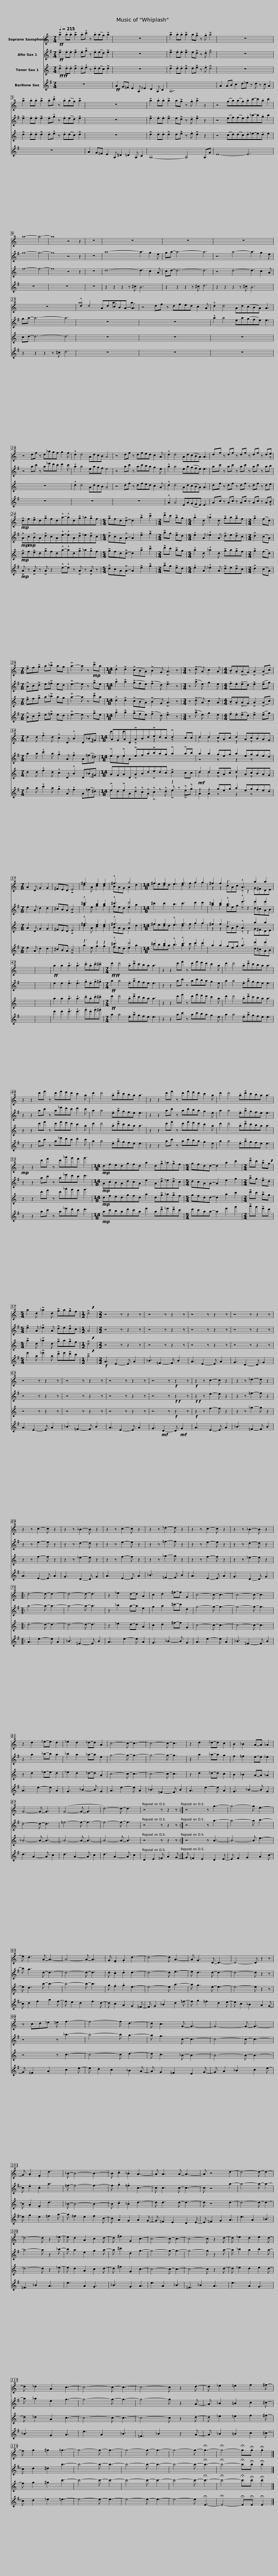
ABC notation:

X:1
%%score ( 1 2 3 ) ( 4 5 ) ( 6 7 ) ( 8 9 10 )
L:1/8
Q:1/4=215
M:7/4
I:linebreak $
K:none
V:1 treble transpose=-2
V:2 treble transpose="-2 "
V:3 treble transpose="-2 "
V:4 treble transpose=-9
V:5 treble transpose="-9 "
V:6 treble transpose=-14
V:7 treble transpose="-14 "
V:8 treble transpose=-21
V:9 treble transpose="-21 "
V:10 treble transpose="-21 "
V:1
[K:C]!ff! !>!a2 .a.a !>!a2 .a!^!c' z .a(ag) !>!a2 | z14 | !>!a2 .a.a !>!a2 a!>!g z .g !>!a4 | z14 | !>!a2 .a.a !>!a2 .a!^!c' z .a(ag) !>!a2 |$ %5
 z14 | !>!a2 .a.a !>!a2 a!>!g z .g !>!a2 z2 | z4 (ga)(ag).ac'-c'.a c'2 | a8- a6- | a8 z4 z2 | %10
 z14 | z14 | z14 |$ z14 | z14 | %15
 !^!d2 d4 AdcBA- A3 | z4 df z dfed c2 A | !^!d2 d4 Ad(cBA) A3 | z4 df z d_agf g2 f | !^!d2 d4 AdcB A4 |$ %20
 z4 df z dfed c2 A | !^!d2 d4 Ad(cBA) A3 | df z df z df z df z de |!mp! !>!df!>!ed!>!gfd!^!a-!^!ad!>!g_a!>!gf |[M:5/4] !>!gfd!>!d- d2 !>!a2 !>!c'2 | %25
[M:2/4] !>!d'c' !>!ag |$[M:5/4] !^!a2 d !^!_a2 d !>!ga!>!gf |[M:2/4] !>!g2 (fd) |[M:7/8] !>!ef!>!g a!>!_b ag | !>!a3- a z!mp! !>!c'a | %30
[M:14/8] !^!d2 !>!d2 (!>!cBA) (!>!B2 G) !>!A3 z |[M:3/4] z (!>!d A) c2 A |[M:4/4] !tenuto!B.A(!>!AG) !>!A2 (!>!Ac) |[M:7/4] d2 d !^!f2 d !^!c2 D !^!B2 D(_B^G) |$[M:14/8] AGAD!>!ABd!>!edc !>!d2 cc | %35
 d2 d2 cAc d2 AcBAG |[M:7/8] A2 D G2 G2 | ^FED E4 | ^f3 e2 e2 | !^!^f3 g4 | %40
[M:14/8] ^f2 f2 e3 f3 g2 g2 |$ ^f2 f2 z3 !^!A3 a2 a2 | x14 | x14 |!ff! a2 a2 !^!a3 !^!a3 !tenuto!c'.a!tenuto!c'!tenuto!^c' | %45
[M:7/4]!ff!!ff! d'2 d'4 !tenuto!a!>!d'c'ba a3 | z2 z2 d'f' z d'f'e'd' c'2 a | d'2 d'4 !tenuto!a!>!d'c'ba a3 |$ z2 z2 d'f' z d'f'e'd' c'2 a | d'2 d'4 !tenuto!a!>!d'c'ba a3 | %50
 z2 z2 d'f' z d'f'e'd' c'2 a | d'2 d'4 !tenuto!a!>!d'c'ba a3 |!mp! z2 z2 d'f' z d'_a'g'f' g'3 |$[M:14/8]!mp! dfedgfd a2 d!>!g_a!>!gf |[M:5/4] gfdd- d2 a2 c'2 | %55
[M:2/4] !>!d'c' !>!a!breath!g |[M:5/4] a2 d !>!_a2 d !>!ga!>!gf |[M:1/2] !>!!breath!d4 |[M:2/2] z4 z z2 z | z4 z z2 z | %60
 z4 z z2 z |$ z4 z z2 z | z4 z z2 z | z4 z z2 z | z4 z z2 z | %65
 z4 z!f! z2 z |!f! z2 z c2- c z2 | z2 z _d2- d z2 | z2 z c2- c z2 | z2 z _B2- B z2 | %70
 z2 z c2- c z2 | z2 z _d2- d z2 | z2 z c2- c z2 |$ z2 z _B2- B z2 |: d4- d- d3- | %75
 d4- d- d3 | z2 _e2 d-d A2 | c2 d2 ^f-f G2 | c4- c- c3- | c4- c- c3 | %80
 z2 d2 _e-e d2 | _e2 d2 _d-d A2 | c4- c- c3- | c4- c- c3 | z2 d2 _d-d c2 |$ %85
 B2 _B2 A-A _A2 | G4- G- G3 | (G4- G- G3 | d4-) d- d3 | z4 z z2 z :| %90
 z4 z g3- | g4- g e3- | e d3 A- A3- | A4- A- A3 | G .F2 .G2 d3- | %95
 d4- d A3- |$ A G3 D- D3- | D4- D z2 z | z cd_e =e f3- | f4- f d3- | %100
 d c3 G- G3- | G4- G- G3- | G .A2 .F2 d3 | _B- B4- B3- | B .c2 ._B2 A3- | %105
 A A3 A- A3- | A z4 d3- |$ d4- d- d3- | d4- d z2 _e- | e d2 A2 c2 d- | %110
 d ^f2 G2 c3- | c4- c- c3- | c4- c z2 d- | d _e2 d2 e2 d- | d _d2 A2 c3- | %115
 c4- c- c3- | c4- c z2 d- | d _e2 =e2 f2 ^f- | f g2 ^g2 =g3- |$ g4- g- g3- | %120
 g4- g- g3- | g4- g- !fermata!g3- | !fermata!g4- !fermata!g!fermata!g !fermata!g2 |] %123
V:2
[K:C] x14 | x14 | x14 | x14 | x14 |$ %5
 x14 | x14 | x14 | x14 | x14 | %10
 x14 | x14 | x14 |$ x14 | x14 | %15
 a8 a3 a3 | x14 | x14 | x14 | x14 |$ %20
 x14 | x14 | x13 z | x14 |[M:5/4] x10 | %25
[M:2/4] x4 |$[M:5/4] x10 |[M:2/4] x4 |[M:7/8] x7 | x7 | %30
[M:14/8] x14 |[M:3/4] x6 |[M:4/4] x8 |[M:7/4] x14 |$[M:14/8] x14 | %35
 x14 |[M:7/8] x7 | x7 | x7 | x7 | %40
[M:14/8] x14 |$ x14 | x14 | x14 | x14 | %45
[M:7/4] x14 | x14 | x14 |$ x14 | x14 | %50
 x14 | x14 | x14 |$[M:14/8] x14 |[M:5/4] x10 | %55
[M:2/4] x4 |[M:5/4] x10 |[M:1/2] x4 |[M:2/2] x8 | x8 | %60
 x8 |$ x8 | x8 | x8 | x8 | %65
 x8 | x8 | x8 | x8 | x8 | %70
 x8 | x8 | x8 |$ x8 |: x8 | %75
 x8 | x8 | x8 | x8 | x8 | %80
 x8 | x8 | x8 | x8 | x8 |$ %85
 x8 | x8 | x8 | x8 | x8 :| %90
 x8 | x8 | x8 | x8 | x8 | %95
 x8 |$ x8 | x8 | x8 | x8 | %100
 x8 | x8 | x8 | x8 | x8 | %105
 x8 | x8 |$ x8 | x8 | x8 | %110
 x8 | x8 | x8 | x8 | x8 | %115
 x8 | x8 | x8 | x8 |$ x8 | %120
 x8 | x8 | x8 |] %123
V:3
[K:C] x14 | x14 | x14 | x14 | x14 |$ %5
 x14 | x14 | x14 | x14 | x14 | %10
 x14 | x14 | x14 |$ x14 | x14 | %15
 x14 | x14 | x14 | x14 | x14 |$ %20
 x14 | x14 | x14 | x14 |[M:5/4] x10 | %25
[M:2/4] x4 |$[M:5/4] x10 |[M:2/4] x4 |[M:7/8] x7 | x7 | %30
[M:14/8] x14 |[M:3/4] x6 |[M:4/4] x8 |[M:7/4] x14 |$[M:14/8] d'2 d'2 z x2 z2 x z x3 | %35
 d2 d2 z x2 z2 x z x3 |[M:7/8] x7 | x3 z4 | d2 A c2 c2 | BAG A2 d2 | %40
[M:14/8] ^fedd e3 d2 f g2 g2 |$ z2 z2 cAc z z2 G^FDE | x14 | x14 | x14 | %45
[M:7/4] x14 | x14 | x14 |$ x14 | x14 | %50
 x14 | x14 | x14 |$[M:14/8] x14 |[M:5/4] x10 | %55
[M:2/4] x4 |[M:5/4] x10 |[M:1/2] x4 |[M:2/2] x8 | x8 | %60
 x8 |$ x8 | x8 | x8 | x8 | %65
 x8 | x8 | x8 | x8 | x8 | %70
 x8 | x8 | x8 |$ x8 |: x8 | %75
 x8 | x8 | x8 | x8 | x8 | %80
 x8 | x8 | x8 | x8 | x8 |$ %85
 x8 | x8 | x8 | x8 | x8 :| %90
 x8 | x8 | x8 | x8 | x8 | %95
 x8 |$ x8 | x8 | x8 | x8 | %100
 x8 | x8 | x8 | x8 | x8 | %105
 x8 | x8 |$ x8 | x8 | x8 | %110
 x8 | x8 | x8 | x8 | x8 | %115
 x8 | x8 | x8 | x8 |$ x8 | %120
 x8 | x8 | x8 |] %123
V:4
[K:G]!ff! !>!e2 .e.e !>!e2 .e!^!g z .e(ed) !>!e2 | z14 | !>!e2 .e.e !>!e2 e!>!d z .d !>!e4 | z14 | !>!e2 .e.e !>!e2 .e!^!g z .e(ed) !>!e2 |$ %5
 z14 | !>!e2 .e.e !>!e2 e!>!d z .d !>!e2 z2 | z4 (ef)(fe).f_b-b.g b2 | g8- g6- | g8 z4 z2 | %10
 z14 | a8- a3 g2 e | ga- a6- a6 |$ z4 a4- a3 g2 e | ga- a6- a6 | %15
 z14 | z14 | !^!a2 a4 ea(gfe) e3 | z4 ac' z a_e'd'c' d'2 c' | !^!a2 a4 eagf e4 |$ %20
 z4 ac' z ac'ba g2 e | !^!a2 a4 ea(gfe) e3 | ac' z ac' z ac' z ac' z ab |!mp!!mp! !>!Ac!>!BA!>!dcA!^!e-!^!eA!>!d_e!>!dc |[M:5/4] !>!dcA!>!A- A2 !>!e2 !>!g2 | %25
[M:2/4] !>!ag !>!ed |$[M:5/4] !^!e2 A !^!_e2 A !>!de!>!dc |[M:2/4] !>!d2 (cA) |[M:7/8] !>!Bc!>!d e!>!=f ed | !>!e3- e z !>!ge | %30
[M:14/8] !^!a2 !>!a2 (!>!gfe) (!>!f2 d) !>!e3 z |[M:3/4] z (!>!a e) g2 e |[M:4/4] !tenuto!f.e(!>!ed) !>!e2 (!>!eg) |[M:7/4] a2 a !^!c'2 a !^!g2 A !^!f2 A(=f^d) |$[M:14/8] !>!e2 !>!e2 !>!efa!>!bag !>!a2 !>!ab | %35
 a2 a2 geg a2 egfed |[M:7/8] e2 A d2 d2 | ^cBA B4 | !^!^c'3 b2 b2 | !^!^c'3 d'4 | %40
[M:14/8] ^c'2 c'2 b3 c'3 d'2 d'2 |$ ^c'2 c'2 !^!b3 !^!e'3 e'2 e'2 | x14 | x14 | e2 e2 !^!e3 !^!e3 !tenuto!g.e!tenuto!g!tenuto!^g | %45
[M:7/4]!ff! a2 a4 !tenuto!e!>!agfe e3 | z2 z2 ac' z ac'ba g2 e | a2 a4 !tenuto!e!>!agfe e3 |$ z2 z2 ac' z a_e'd'c' d'2 c' | a2 a4 !tenuto!e!>!agfe e3 | %50
 z2 z2 ac' z ac'ba g2 e | a2 a4 !tenuto!e!>!agfe e3 | z2 z2 ac' z a_e'd'c' d'3 |$[M:14/8]!mp! AcBAdcA e2 A!>!d_e!>!dc |[M:5/4] dcAA- A2 e2 g2 | %55
[M:2/4] !>!ag !>!ed |[M:5/4] !>!e2 A !>!_e2 A !>!de!>!dc |[M:1/2] A4 |[M:2/2] z4 z z2 z | z4 z z2 z | %60
 z4 z z2 z |$ z4 z z2 z | z4 z z2 z | z4 z z2 z | z4 z z2 z | %65
 z4 z!f!!f! z2 z |!f!!f! z2 z e2- e z2 | z2 z =f2- f z2 | z2 z e2- e z2 | z2 z d2- d z2 | %70
 z2 z e2- e z2 | z2 z =f2- f z2 | z2 z e2- e z2 |$ z2 z d2- d z2 |: a4- a- a3- | %75
 a4- a- a3 | z2 _b2 a-a e2 | g2 a2 ^c'-c' d2 | g4- g- g3- | g4- g- g3 | %80
 z2 a2 _b-b a2 | _b2 a2 _a-a e2 | g4- g- g3- | g4- g- g3 | z2 a2 _a-a g2 |$ %85
 f2 =f2 e-e _e2 | d4- d- d3 | =f4- f- f3- | f4- f- f3 | z4 z z2 z :| %90
 z4 z a3- | a4- a b3- | b a3 d- d3- | d4- d- d3 | d .c2 .d2 d3- | %95
 d4- d e3- |$ e d3 d- d3- | d4- d z2 z | z4 z _b3- | b4- b a3- | %100
 a g3 c- c3- | c4- c- c3- | c .e2 .c2 a3 | =f- f4- f3- | f .g2 .=f2 c3- | %105
 c c3 c- c3- | c z4 a3- |$ a4- a- a3- | a4- a z2 _b- | b a2 e2 g2 a- | %110
 a ^c'2 d2 g3- | g4- g- g3- | g4- g z2 a- | a _b2 a2 b2 a- | a _a2 e2 g3- | %115
 g4- g- g3- | g4- g z2 A- | A _B2 =B2 c2 ^c- | c d2 ^d2 b3- |$ b4- b- b3- | %120
 b4- b- b3- | b4- b- !fermata!b3- | !fermata!b4- !fermata!b!fermata!b !fermata!b2 |] %123
V:5
[K:G] x14 | x14 | x14 | x14 | x14 |$ %5
 x14 | x14 | x14 | x14 | x14 | %10
 x14 | x14 | x14 |$ x14 | x14 | %15
 x14 | x14 | x14 | x14 | x14 |$ %20
 x14 | x14 | x14 | x14 |[M:5/4] x10 | %25
[M:2/4] x4 |$[M:5/4] x10 |[M:2/4] x4 |[M:7/8] x7 | x7 | %30
[M:14/8] x14 |[M:3/4] x6 |[M:4/4] x8 |[M:7/4] x14 |$[M:14/8] edeA x10 | %35
 z4 z x2 z2 x z x3 |[M:7/8] x7 | x3 z4 | a2 e g2 g2 | fed e2 a2 | %40
[M:14/8] x14 |$ a2 a2 geg z z2 d^cAB | x14 | x14 | x14 | %45
[M:7/4] x14 | x14 | x14 |$ x14 | x14 | %50
 x14 | x14 | x14 |$[M:14/8] x14 |[M:5/4] x10 | %55
[M:2/4] x4 |[M:5/4] x10 |[M:1/2] x4 |[M:2/2] x8 | x8 | %60
 x8 |$ x8 | x8 | x8 | x8 | %65
 x8 | x8 | x8 | x8 | x8 | %70
 x8 | x8 | x8 |$ x8 |: x8 | %75
 x8 | x8 | x8 | x8 | x8 | %80
 x8 | x8 | x8 | x8 | x8 |$ %85
 x8 | x8 | x8 | x8 | x8 :| %90
 x8 | x8 | x8 | x8 | x8 | %95
 x8 |$ x8 | x8 | x8 | x8 | %100
 x8 | x8 | x8 | x8 | x8 | %105
 x8 | x8 |$ x8 | x8 | x8 | %110
 x8 | x8 | x8 | x8 | x8 | %115
 x8 | x8 | x8 | x8 |$ x8 | %120
 x8 | x8 | x8 |] %123
V:6
[K:C]!ff!!ff! !>!d2 .d.d !>!d2 .d!^!e z .d(dc) !>!d2 | z14 | !>!d2 .d.d !>!d2 d!>!e z .e !>!d4 | z14 | !>!d2 .d.d !>!d2 .d!^!e z .d(dc) !>!d2 |$ %5
 z14 | !>!d2 .d.d !>!d2 d!>!e z .e !>!d2 z2 | z4 (cd)(dc).d_e-e.d e2 | f8- f6- | f8 z4 z2 | %10
 z14 | d8- d3 c2 A | cd- d6- d6 |$ z4 d4- d3 c2 A | cd- d6- d6 | %15
 z14 | z14 | z14 | z14 | !^!d2 d4 AdcB A4 |$ %20
 z4 df z dfed c2 A | !^!d2 d4 Ad(cBA) A3 | df z df z df z df z de |!mp! !>!df!>!ed!>!gfd!^!a-!^!ad!>!g_a!>!gf |[M:5/4] !>!gfd!>!d- d2 !>!a2 !>!c'2 | %25
[M:2/4] !>!d'c' !>!ag |$[M:5/4] !^!a2 d !^!_a2 d !>!ga!>!gf |[M:2/4] !>!g2 (fd) |[M:7/8] !>!ef!>!g a!>!_b ag | !>!a3- a z !>!c'a | %30
[M:14/8] !^!d2 !>!d2 (!>!cBA) (!>!B2 G) !>!A3 z |[M:3/4] z (!>!d A) c2 A |[M:4/4] !tenuto!B.A(!>!AG) !>!A2 (!>!Ac) |[M:7/4] d2 d !^!f2 d !^!c2 D !^!B2 D(_B^G) |$[M:14/8] AGAD!>!ABd!>!edc !>!d2 cc | %35
 d2 d2 cAc d2 AcBAG |[M:7/8] A2 D G2 G2 | ^FED E4 | !^!^f3 e2 e2 | !^!^f3 g4 | %40
[M:14/8] ^f2 f2 !^!e3 f3 g2 g2 |$ ^f2 f2 z3 !^!A3 a2 a2 | x14 | x14 | a2 a2 !^!a3 !^!a3 !tenuto!c'.a!tenuto!c'!tenuto!^c' | %45
[M:7/4]!ff! d'2 d'4 !tenuto!a!>!d'c'ba a3 | z2 z2 d'f' z d'f'e'd' c'2 a | d'2 d'4 !tenuto!a!>!d'c'ba a3 |$ z2 z2 d'f' z d'f'e'd' c'2 a | d'2 d'4 !tenuto!a!>!d'c'ba a3 | %50
 z2 z2 d'f' z d'f'e'd' c'2 a | d'2 d'4 !tenuto!a!>!d'c'ba a3 | z2 z2 d'f' z d'_a'g'f' g'3 |$[M:14/8]!mp! dfedgfd a2 d!>!g_a!>!gf |[M:5/4] gfdd- d2 a2 c'2 | %55
[M:2/4] !>!d'c' !>!ag |[M:5/4] !>!a2 d !>!_a2 d !>!ga!>!gf |[M:1/2] !>!!breath!d4 |[M:2/2] z4 z z2 z | z4 z z2 z | %60
 z4 z z2 z |$ z4 z z2 z | z4 z z2 z | z4 z z2 z | z4 z z2 z | %65
 z4 z!f! z2 z |!f! z2 z f2- f z2 | z2 z _g2- g z2 | z2 z f2- f z2 | z2 z _e2- e z2 | %70
 z2 z f2- f z2 | z2 z _g2- g z2 | z2 z f2- f z2 |$ z2 z _e2- e z2 |: d4- d- d3- | %75
 d4- d- d3 | z2 _e2 d-d A2 | c2 d2 ^f-f G2 | c4- c- c3- | c4- c- c3 | %80
 z2 d2 _e-e d2 | _e2 d2 _d-d A2 | c4- c- c3- | c4- c- c3 | z2 d2 _d-d c2 |$ %85
 B2 _B2 A-A _A2 | _B4- B- B3- | B4- B- B3- | B4- B- B3 | z4 z z2 z :| %90
 z4 z B3- | B4- B e3- | e d3 b- b3- | b4- b- b3 | g .f2 .g2 e3- | %95
 e4- e a3- |$ a g3 e- e3- | e4- e z2 z | z4 z c3- | c4- c d3- | %100
 d c3 _B- B3- | B4- B- B3- | B .A2 .F2 d3 | _B- B4- B3- | B .c2 ._B2 d3- | %105
 d d3 d- d3- | d z4 d3- |$ d4- d- d3- | d4- d z2 _e- | e d2 A2 c2 d- | %110
 d ^f2 G2 c3- | c4- c- c3- | c4- c z2 d- | d _e2 d2 e2 d- | d _d2 A2 c3- | %115
 c4- c- c3- | c4- c z2 d- | d _e2 =e2 f2 ^f- | f g2 ^g2 c'3- |$ c'4- c'- c'3- | %120
 c'4- c'- c'3- | c'4- c'- !fermata!c'3- | !fermata!c'4- !fermata!c'!fermata!c' !fermata!c'2 |] %123
V:7
[K:C] x14 | x14 | x14 | x14 | x14 |$ %5
 x14 | x14 | x14 | x14 | x14 | %10
 x14 | x14 | x14 |$ x14 | x14 | %15
 x14 | x14 | x14 | x14 | x14 |$ %20
 x14 | x14 | x14 | x14 |[M:5/4] x10 | %25
[M:2/4] x4 |$[M:5/4] x10 |[M:2/4] x4 |[M:7/8] x7 | x7 | %30
[M:14/8] x14 |[M:3/4] x6 |[M:4/4] x8 |[M:7/4] x14 |$[M:14/8] x14 | %35
 d2 d2 z x2 z2 x z x3 |[M:7/8] x7 | x3 z4 | d2 A c2 c2 | BAG A2 d2 | %40
[M:14/8] ^fedd e3 d2 f g2 g2 |$ z2 z2 cAc z z2 G^FDE | x14 | x14 | x14 | %45
[M:7/4] x14 | x14 | x14 |$ x14 | x14 | %50
 x14 | x14 | x14 |$[M:14/8] x14 |[M:5/4] x10 | %55
[M:2/4] x4 |[M:5/4] x10 |[M:1/2] x4 |[M:2/2] x8 | x8 | %60
 x8 |$ x8 | x8 | x8 | x8 | %65
 x8 | x8 | x8 | x8 | x8 | %70
 x8 | x8 | x8 |$ x8 |: x8 | %75
 x8 | x8 | x8 | x8 | x8 | %80
 x8 | x8 | x8 | x8 | x8 |$ %85
 x8 | x8 | x8 | x8 | x8 :| %90
 x8 | x8 | x8 | x8 | x8 | %95
 x8 |$ x8 | x8 | x8 | x8 | %100
 x8 | x8 | x8 | x8 | x8 | %105
 x8 | x8 |$ x8 | x8 | x8 | %110
 x8 | x8 | x8 | x8 | x8 | %115
 x8 | x8 | x8 | x8 |$ x8 | %120
 x8 | x8 | x8 |] %123
V:8
[K:G] z14 |!ff! A2 G=F E2 A, _E2 D2 A, C2 | A,14 | A2 AB c2 d_e z d z c A2 | z14 |$ %5
 A2 G=F E2 A, ^D2 =D2 A, C2 | A,8- A,4 A,G | E8- E6 | z14 | z14 | %10
 z14 | z2 z2 z2 z ^c B6 | z2 z2 z2 z ^c d6 |$ z2 z2 z2 z ^c B6 | z2 z2 z2 z ^c d6 | %15
 z14 | z14 | z14 | z14 | z14 |$ %20
 z14 | !^!A2 A4 EA(GFE) E3 | Ac z Ac z Ac z Ac z AB |!mp! !>!A z !>!A z !>!A z2 !^!e-!^!e z !>!A z !>!A z |[M:5/4] !>!dcA!>!A- A2 !>!e2 !>!g2 | %25
[M:2/4] !>!ag !>!ed |$[M:5/4] !^!e2 A !^!_e2 A !>!de!>!dc |[M:2/4] !>!d2 (cA) |[M:7/8] !>!Bc!>!d e!>!=f ed | !>!e3- e z !>!ge | %30
[M:14/8] !^!a2 !>!a2 (!>!gfe) (!>!f2 d) !>!e3 z |[M:3/4] z (!>!a e) g2 e |[M:4/4] !tenuto!f.e(!>!ed) !>!e2 (!>!eg) |[M:7/4] a2 a !^!c'2 a !^!g2 A !^!f2 A(=f^d) |$[M:14/8] !>!e2 !>!e2 z z z z z z z2 z z | %35
!mf! z2 z2 geg a2 egfed |[M:7/8] e2 A d2 d2 | ^cBA B4 | z3 z2 z2 | !^!^c'3 d'4 | %40
[M:14/8] ^c'2 c'2 !^!b3 !^!c'3 d'2 d'2 |$ a2 a2 geg !^!a3 e'2 e'2 | x14 | x14 | e'2 e'2 !^!e'3 !^!e'3 !tenuto!g'.e'!tenuto!g'!tenuto!^g' | %45
[M:7/4] a2 a4 !tenuto!e!>!agfe e3 | z2 z2 ac' z ac'ba g2 e | a2 a4 !tenuto!e!>!agfe e3 |$ z2 z2 ac' z a_e'd'c' d'2 c' | a2 a4 !tenuto!e!>!agfe e3 | %50
 z2 z2 ac' z ac'ba g2 e | a2 a4 !tenuto!e!>!agfe e3 | z2 z2 ac' z a_e'd'c' d'3 |$[M:14/8]!mp! ac'bad'c'a e'2 a!>!d'_e'!>!d'c' |[M:5/4] d'c'aa- a2 e'2 g'2 | %55
[M:2/4] !>!a'g' !>!e'd' |[M:5/4] e'2 a !>!_e'2 a !>!d'e'!>!d'c' |[M:1/2] !>!!breath!a4 |[M:2/2]!f! A3 E2- E A2 | _B3 =F2- F B2 | %60
 A3 E2- E A2 |$ G3 D2- D G2 | A3 E2- E A2 | _B3 =F2- F B2 | A3 E2- E A2 | %65
 G3!mf! D2- D!mf! G2 | A3 E2- E A2 | _B3 =F2- F B2 | A3 E2- E A2 | G3 D2- D G2 | %70
 A3 E2- E A2 | _B3 =F2- F B2 | A3 E2- E A2 |$ G3 D2- D G2 |: A3 e2- e A2 | %75
 _B3 =F2- F B2 | A3 e2- e A2 | G3 _B2- B G2 | A3 e2- e A2 | _B3 =F2- F B2 | %80
 A3 e2- e A2 | G3 _B2- B G2 | A3 e2- e A2 | _B3 =F2- F B2 | A3 e2- e A2 |$ %85
 G3 _B2- B G2 | d3 A2- A c2 | d3 A2- A c2 | d3 A2- A c2 | D2 E2 =F A2 G- :| %90
 G =F2 E2 D2 E- | E F2 G2 A2 c- | c d2 f2 a2 f- | f e2 d2 f2 d- | d c2 A2 G2 =F- | %95
 F G2 _B2 d2 =f- |$ f g2 =f2 d2 e- | e c2 _B2 A2 G- | G =F2 A2 c2 e- | e d2 c2 _B2 A- | %100
 A G2 =F2 E2 G- | G A2 _B2 c2 e- | e g2 e2 =f2 a- | a =f2 e2 f2 c- | c A2 G2 A2 G- | %105
 G =F2 E2 D2 E- | E =F2 G2 A3 |$ e3 A2 _B3 | =F3 _B2 A3 | e3 A2 G3 | %110
 _B3 G2 A3 | e3 A2 _B3 | =F3 _B2 A3 | e3 A2 G3 | _B3 G2 A3 | %115
 e3 A2 _B3 | =F3 _B2 z2 A- | A _B2 =B2 c2 ^c- | c d2 _e2 =e3- |$ e4- e- e3- | %120
 e4- e- e3- | e4- e !fermata!E3- | !fermata!E4- !fermata!E!fermata!E !fermata!E2 |] %123
V:9
[K:G] x14 | x14 | x14 | x14 | x14 |$ %5
 x14 | x14 | x14 | x14 | x14 | %10
 x14 | x14 | x14 |$ x14 | x14 | %15
 x14 | x14 | x14 | x14 | x14 |$ %20
 x14 | x14 | x13 z | x14 |[M:5/4] x10 | %25
[M:2/4] x4 |$[M:5/4] x10 |[M:2/4] x4 |[M:7/8] x7 | x7 | %30
[M:14/8] x14 |[M:3/4] x6 |[M:4/4] x8 |[M:7/4] x14 |$[M:14/8] x10 e z z z | %35
 x14 |[M:7/8] x7 | x7 | x7 | x7 | %40
[M:14/8] x14 |$ x14 | x14 | x14 | x14 | %45
[M:7/4] x14 | x14 | x14 |$ x14 | x14 | %50
 x14 | x14 | x14 |$[M:14/8] x14 |[M:5/4] x10 | %55
[M:2/4] x4 |[M:5/4] x10 |[M:1/2] x4 |[M:2/2] x8 | x8 | %60
 x8 |$ x8 | x8 | x8 | x8 | %65
 x8 | x8 | x8 | x8 | x8 | %70
 x8 | x8 | x8 |$ x8 |: x8 | %75
 x8 | x8 | x8 | x8 | x8 | %80
 x8 | x8 | x8 | x8 | x8 |$ %85
 x8 | x8 | x8 | x8 | x8 :| %90
 x8 | x8 | x8 | x8 | x8 | %95
 x8 |$ x8 | x8 | x8 | x8 | %100
 x8 | x8 | x8 | x8 | x8 | %105
 x8 | x8 |$ x8 | x8 | x8 | %110
 x8 | x8 | x8 | x8 | x8 | %115
 x8 | x8 | x8 | x8 |$ x8 | %120
 x8 | x8 | x8 |] %123
V:10
[K:G] x14 | x14 | x14 | x14 | x14 |$ %5
 x14 | x14 | x14 | x14 | x14 | %10
 x14 | x14 | x14 |$ x14 | x14 | %15
 x14 | x14 | x14 | x14 | x14 |$ %20
 x14 | x14 | x14 | x14 |[M:5/4] x10 | %25
[M:2/4] x4 |$[M:5/4] x10 |[M:2/4] x4 |[M:7/8] x7 | x7 | %30
[M:14/8] x14 |[M:3/4] x6 |[M:4/4] x8 |[M:7/4] x14 |$[M:14/8] edeAdcA !>!c2 d !>!e2 !>!eg | %35
 A2 A2 z x2 z2 x z x3 |[M:7/8] x7 | x3 z4 | a2 e g2 g2 | fed e2 a2 | %40
[M:14/8] ^c'baa b3 a2 c' d'2 d'2 |$ x10 d^cAB | x14 | x14 | x14 | %45
[M:7/4] x14 | x14 | x14 |$ x14 | x14 | %50
 x14 | x14 | x14 |$[M:14/8] x14 |[M:5/4] x10 | %55
[M:2/4] x4 |[M:5/4] x10 |[M:1/2] x4 |[M:2/2] x8 | x8 | %60
 x8 |$ x8 | x8 | x8 | x8 | %65
 x8 | x8 | x8 | x8 | x8 | %70
 x8 | x8 | x8 |$ x8 |: x8 | %75
 x8 | x8 | x8 | x8 | x8 | %80
 x8 | x8 | x8 | x8 | x8 |$ %85
 x8 | x8 | x8 | x8 | x8 :| %90
 x8 | x8 | x8 | x8 | x8 | %95
 x8 |$ x8 | x8 | x8 | x8 | %100
 x8 | x8 | x8 | x8 | x8 | %105
 x8 | x8 |$ x8 | x8 | x8 | %110
 x8 | x8 | x8 | x8 | x8 | %115
 x8 | x8 | x8 | x8 |$ x8 | %120
 x8 | x8 | x8 |] %123
